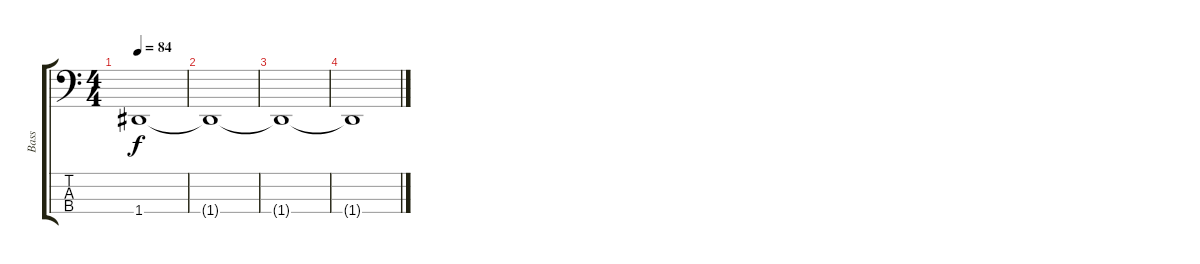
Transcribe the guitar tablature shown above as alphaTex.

\track ("Bass" "Bass") {instrument electricbassfinger}
\staff {score tabs}
\tuning (G2 D2 A1 D1) {hide}
\ts (4 4)
\tempo 84
\clef f4
\ks c
1.4.1{dy f} |
1.4{t}.1 |
1.4{t}.1 |
1.4{t}.1
